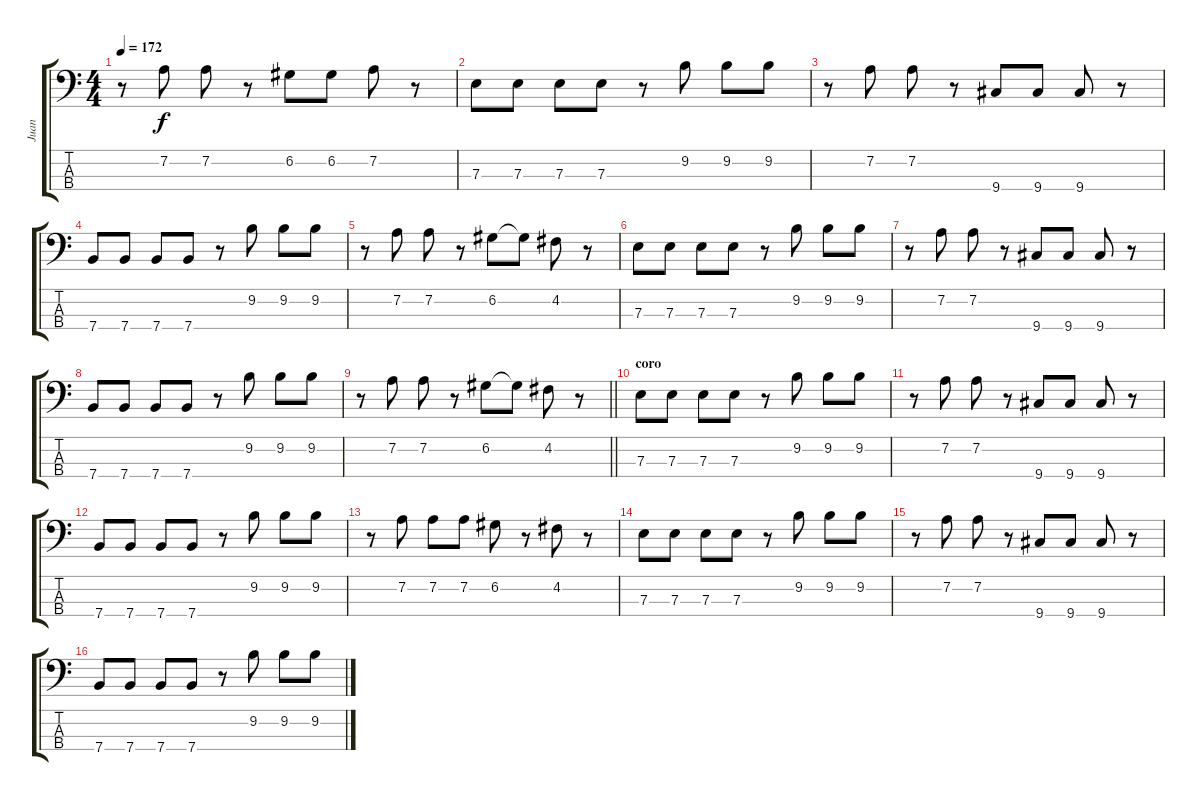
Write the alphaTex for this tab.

\track ("Juan" "Juan") {instrument electricbassfinger}
\staff {score tabs}
\tuning (G2 D2 A1 E1) {hide}
\ts (4 4)
\tempo 172
\clef f4
\ks c
r.8{dy f} 7.2.8 7.2.8 r.8 6.2.8 6.2.8 7.2.8 r.8 |
7.3.8 7.3.8 7.3.8 7.3.8 r.8 9.2.8 9.2.8 9.2.8 |
r.8 7.2.8 7.2.8 r.8 9.4.8 9.4.8 9.4.8 r.8 |
7.4.8 7.4.8 7.4.8 7.4.8 r.8 9.2.8 9.2.8 9.2.8 |
r.8 7.2.8 7.2.8 r.8 6.2.8 6.2{t}.8 4.2.8 r.8 |
7.3.8 7.3.8 7.3.8 7.3.8 r.8 9.2.8 9.2.8 9.2.8 |
r.8 7.2.8 7.2.8 r.8 9.4.8 9.4.8 9.4.8 r.8 |
7.4.8 7.4.8 7.4.8 7.4.8 r.8 9.2.8 9.2.8 9.2.8 |
\barLineRight lightlight
r.8 7.2.8 7.2.8 r.8 6.2.8 6.2{t}.8 4.2.8 r.8 |
\section ("" "coro")
7.3.8 7.3.8 7.3.8 7.3.8 r.8 9.2.8 9.2.8 9.2.8 |
r.8 7.2.8 7.2.8 r.8 9.4.8 9.4.8 9.4.8 r.8 |
7.4.8 7.4.8 7.4.8 7.4.8 r.8 9.2.8 9.2.8 9.2.8 |
r.8 7.2.8 7.2.8 7.2.8 6.2.8 r.8 4.2.8 r.8 |
7.3.8 7.3.8 7.3.8 7.3.8 r.8 9.2.8 9.2.8 9.2.8 |
r.8 7.2.8 7.2.8 r.8 9.4.8 9.4.8 9.4.8 r.8 |
7.4.8 7.4.8 7.4.8 7.4.8 r.8 9.2.8 9.2.8 9.2.8
